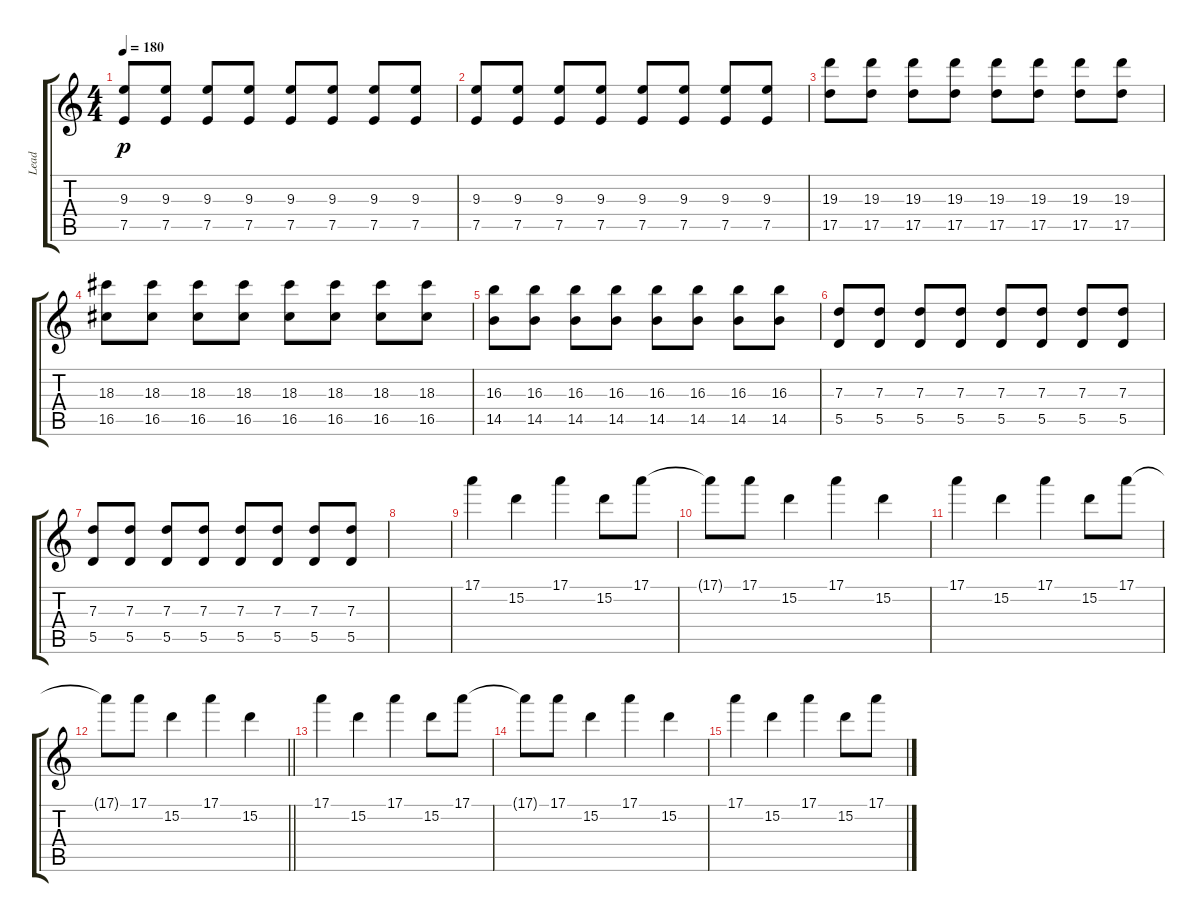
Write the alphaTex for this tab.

\track ("Lead" "Lead") {instrument distortionguitar}
\staff {score tabs}
\tuning (E4 B3 G3 D3 A2 D2) {hide}
\ts (4 4)
\tempo 180
\clef g2
\ks c
(9.3{t} 7.5{t}).8{dy p} (9.3 7.5).8 (9.3 7.5).8 (9.3 7.5).8 (9.3 7.5).8 (9.3 7.5).8 (9.3 7.5).8 (9.3 7.5).8 |
(9.3 7.5).8 (9.3 7.5).8 (9.3 7.5).8 (9.3 7.5).8 (9.3 7.5).8 (9.3 7.5).8 (9.3 7.5).8 (9.3 7.5).8 |
(19.3 17.5).8 (19.3 17.5).8 (19.3 17.5).8 (19.3 17.5).8 (19.3 17.5).8 (19.3 17.5).8 (19.3 17.5).8 (19.3 17.5).8 |
(18.3 16.5).8 (18.3 16.5).8 (18.3 16.5).8 (18.3 16.5).8 (18.3 16.5).8 (18.3 16.5).8 (18.3 16.5).8 (18.3 16.5).8 |
(16.3 14.5).8 (16.3 14.5).8 (16.3 14.5).8 (16.3 14.5).8 (16.3 14.5).8 (16.3 14.5).8 (16.3 14.5).8 (16.3 14.5).8 |
(7.3 5.5).8 (7.3 5.5).8 (7.3 5.5).8 (7.3 5.5).8 (7.3 5.5).8 (7.3 5.5).8 (7.3 5.5).8 (7.3 5.5).8 |
(7.3 5.5).8 (7.3 5.5).8 (7.3 5.5).8 (7.3 5.5).8 (7.3 5.5).8 (7.3 5.5).8 (7.3 5.5).8 (7.3 5.5).8 |
|
17.1.4 15.2.4 17.1.4 15.2.8 17.1.8 |
17.1{t}.8 17.1.8 15.2.4 17.1.4 15.2.4 |
17.1.4 15.2.4 17.1.4 15.2.8 17.1.8 |
\barLineRight lightlight
17.1{t}.8 17.1.8 15.2.4 17.1.4 15.2.4 |
17.1.4 15.2.4 17.1.4 15.2.8 17.1.8 |
17.1{t}.8 17.1.8 15.2.4 17.1.4 15.2.4 |
17.1.4 15.2.4 17.1.4 15.2.8 17.1.8
